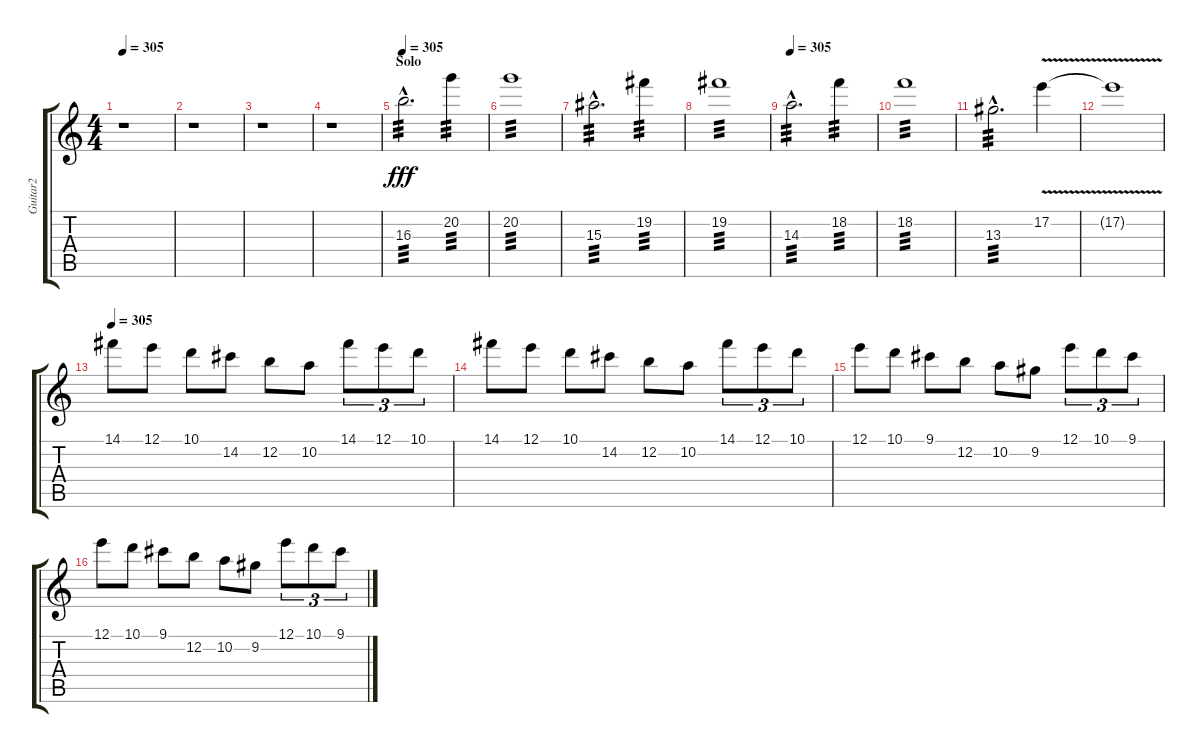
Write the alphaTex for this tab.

\track ("Guitar2" "Guitar2") {instrument overdrivenguitar}
\staff {score tabs}
\tuning (E4 B3 G3 D3 A2 E2) {hide}
\ts (4 4)
\tempo 305
\clef g2
\ks c
r.1{dy ff} |
r.1 |
r.1 |
r.1 |
\section ("" "Solo")
\tempo 305
16.3{hac}.2{d tp 3 dy fff} 20.2.4{tp 3} |
20.2.1{tp 3} |
15.3{hac}.2{d tp 3} 19.2.4{tp 3} |
19.2.1{tp 3} |
\tempo 305
14.3{hac}.2{d tp 3} 18.2.4{tp 3} |
18.2.1{tp 3} |
13.3{hac}.2{d tp 3} 17.2{v}.4 |
17.2{t}.1 |
\tempo 305
14.1.8 12.1.8 10.1.8 14.2.8 12.2.8 10.2.8 14.1.8{tu (3 2)} 12.1.8{tu (3 2)} 10.1.8{tu (3 2)} |
14.1.8 12.1.8 10.1.8 14.2.8 12.2.8 10.2.8 14.1.8{tu (3 2)} 12.1.8{tu (3 2)} 10.1.8{tu (3 2)} |
12.1.8 10.1.8 9.1.8 12.2.8 10.2.8 9.2.8 12.1.8{tu (3 2)} 10.1.8{tu (3 2)} 9.1.8{tu (3 2)} |
12.1.8 10.1.8 9.1.8 12.2.8 10.2.8 9.2.8 12.1.8{tu (3 2)} 10.1.8{tu (3 2)} 9.1.8{tu (3 2)}
